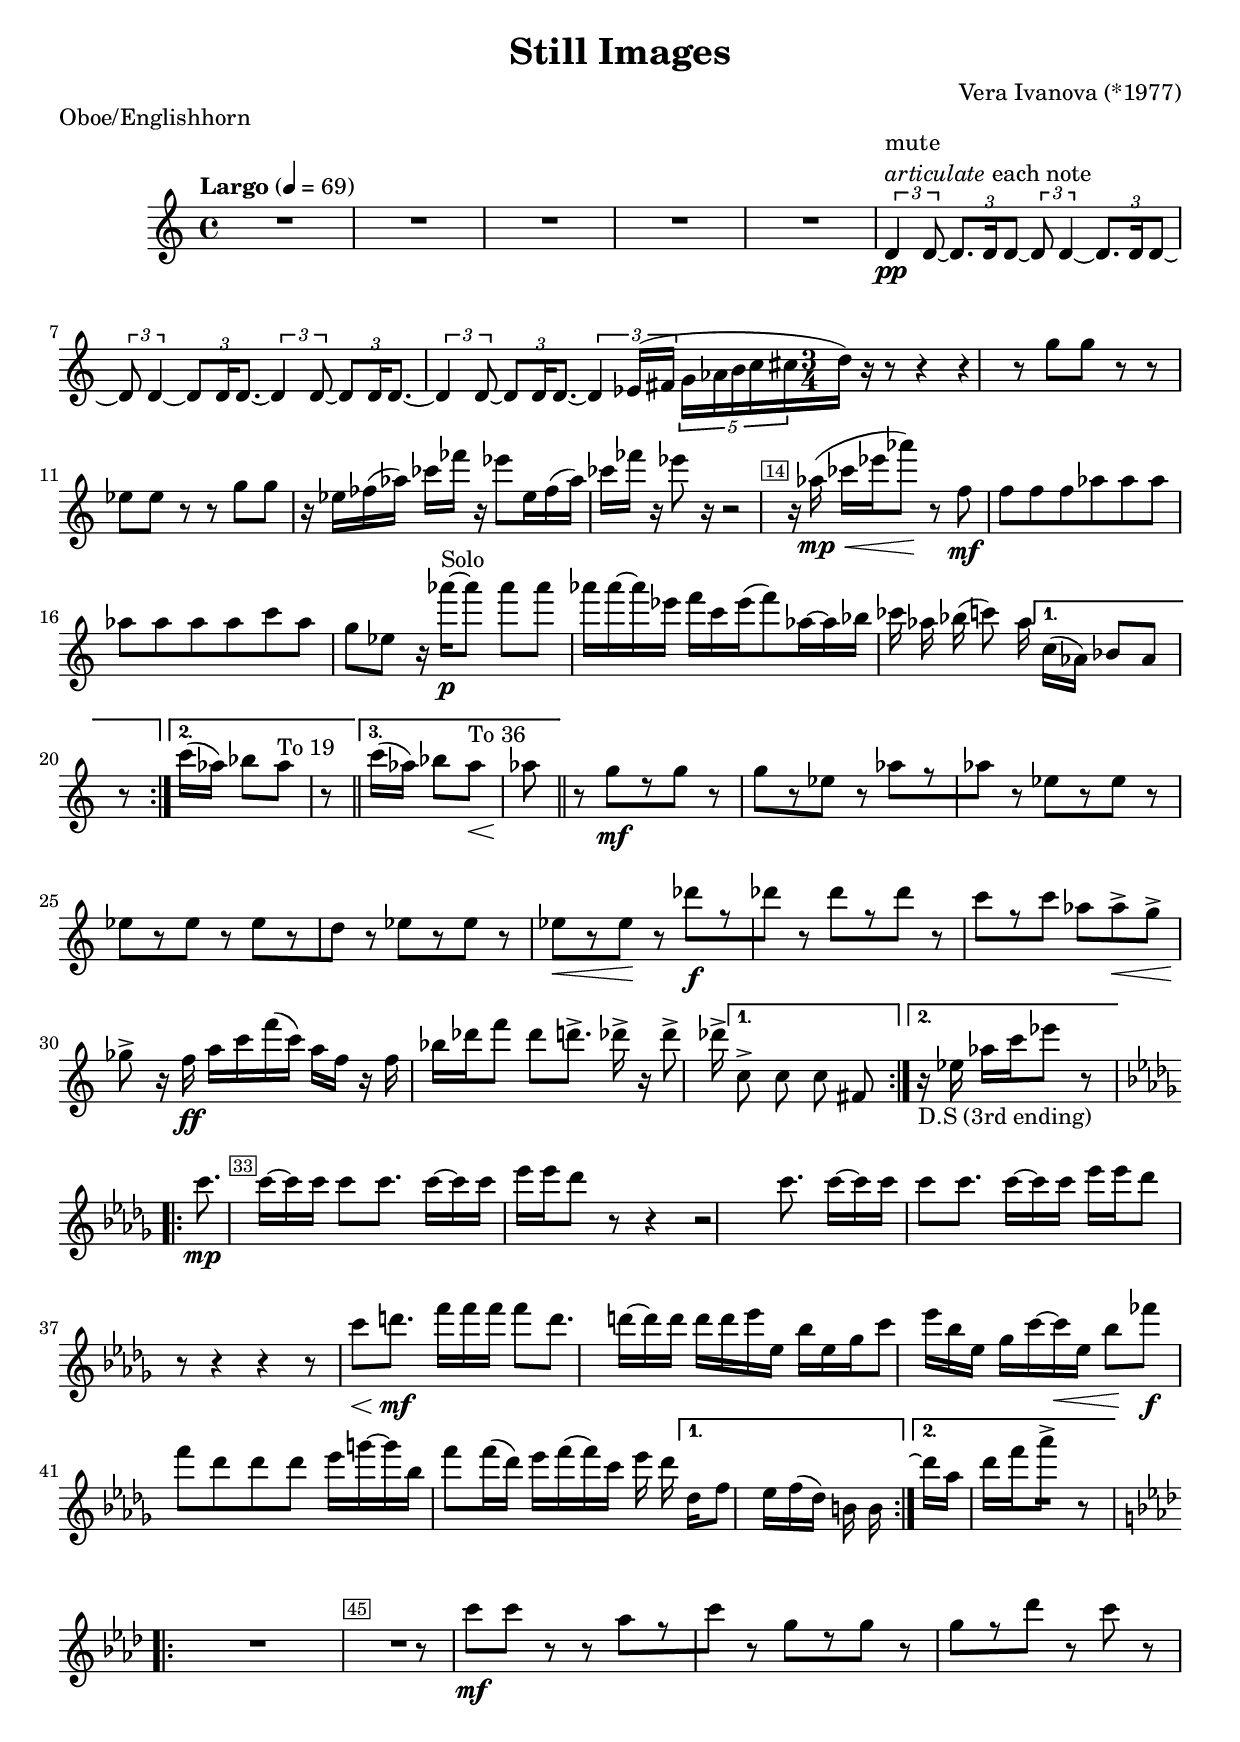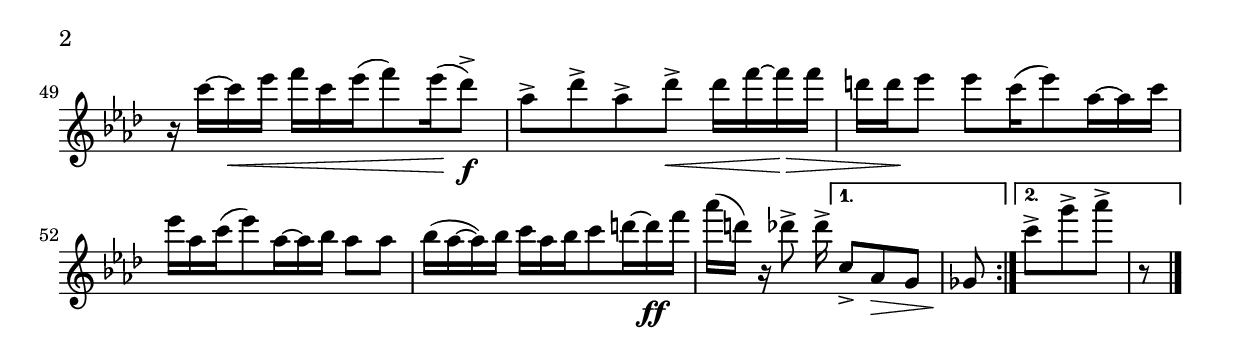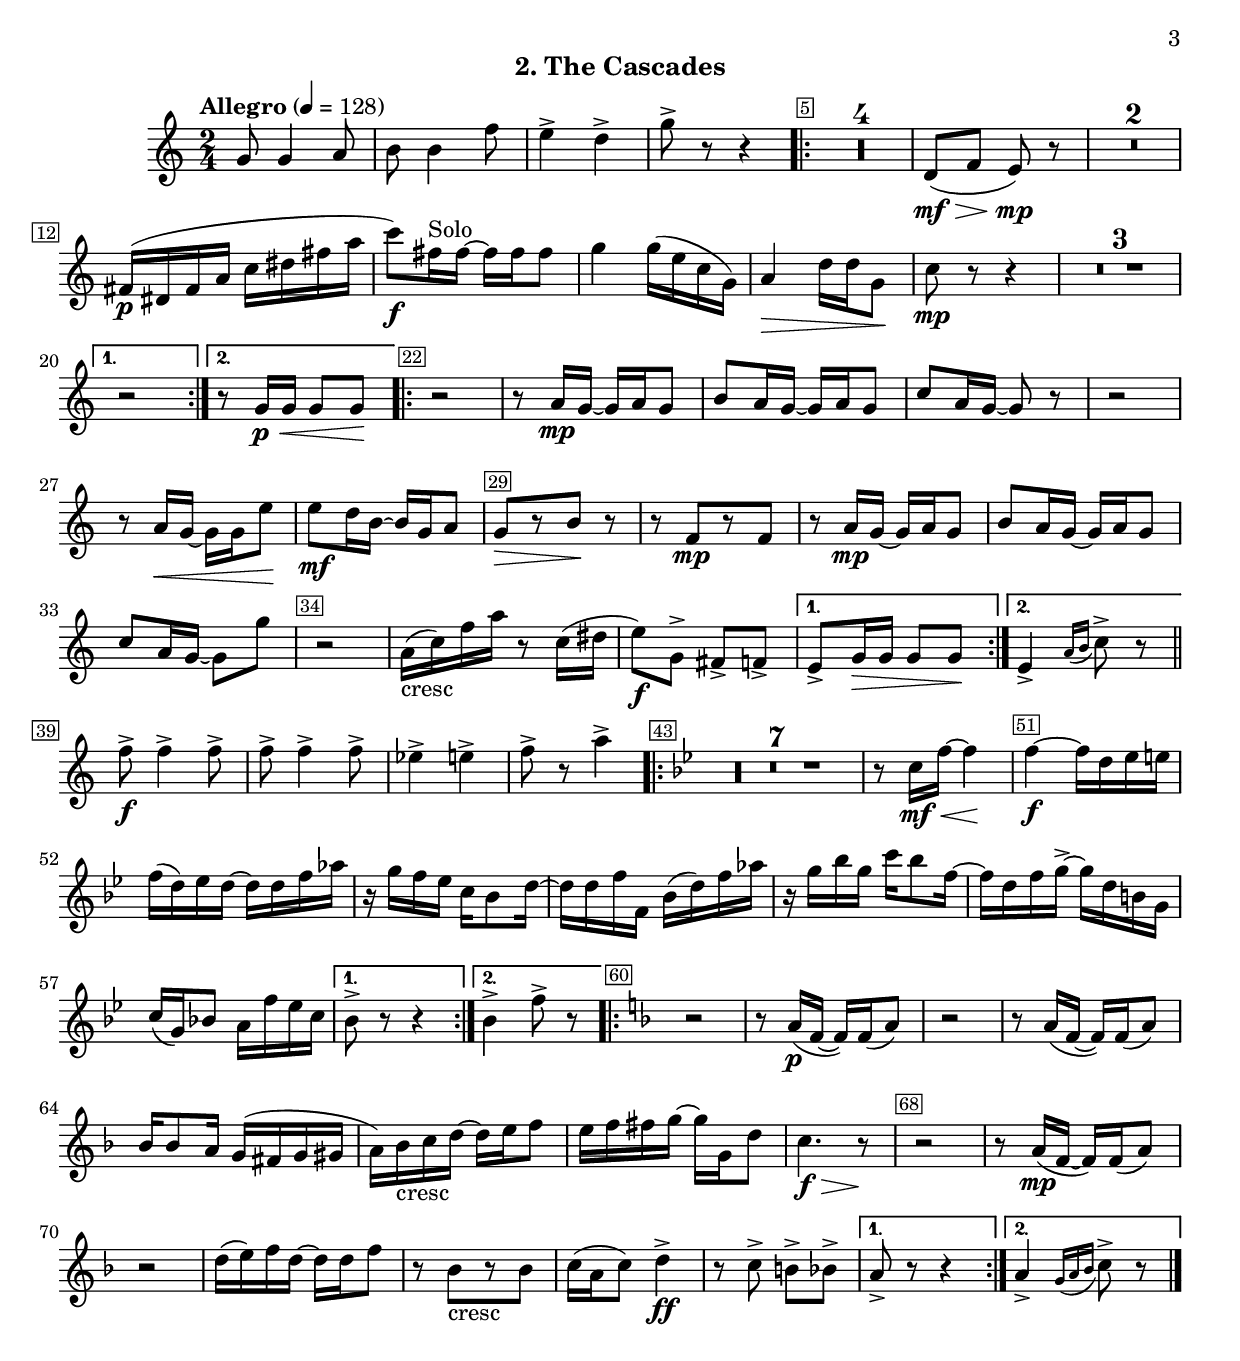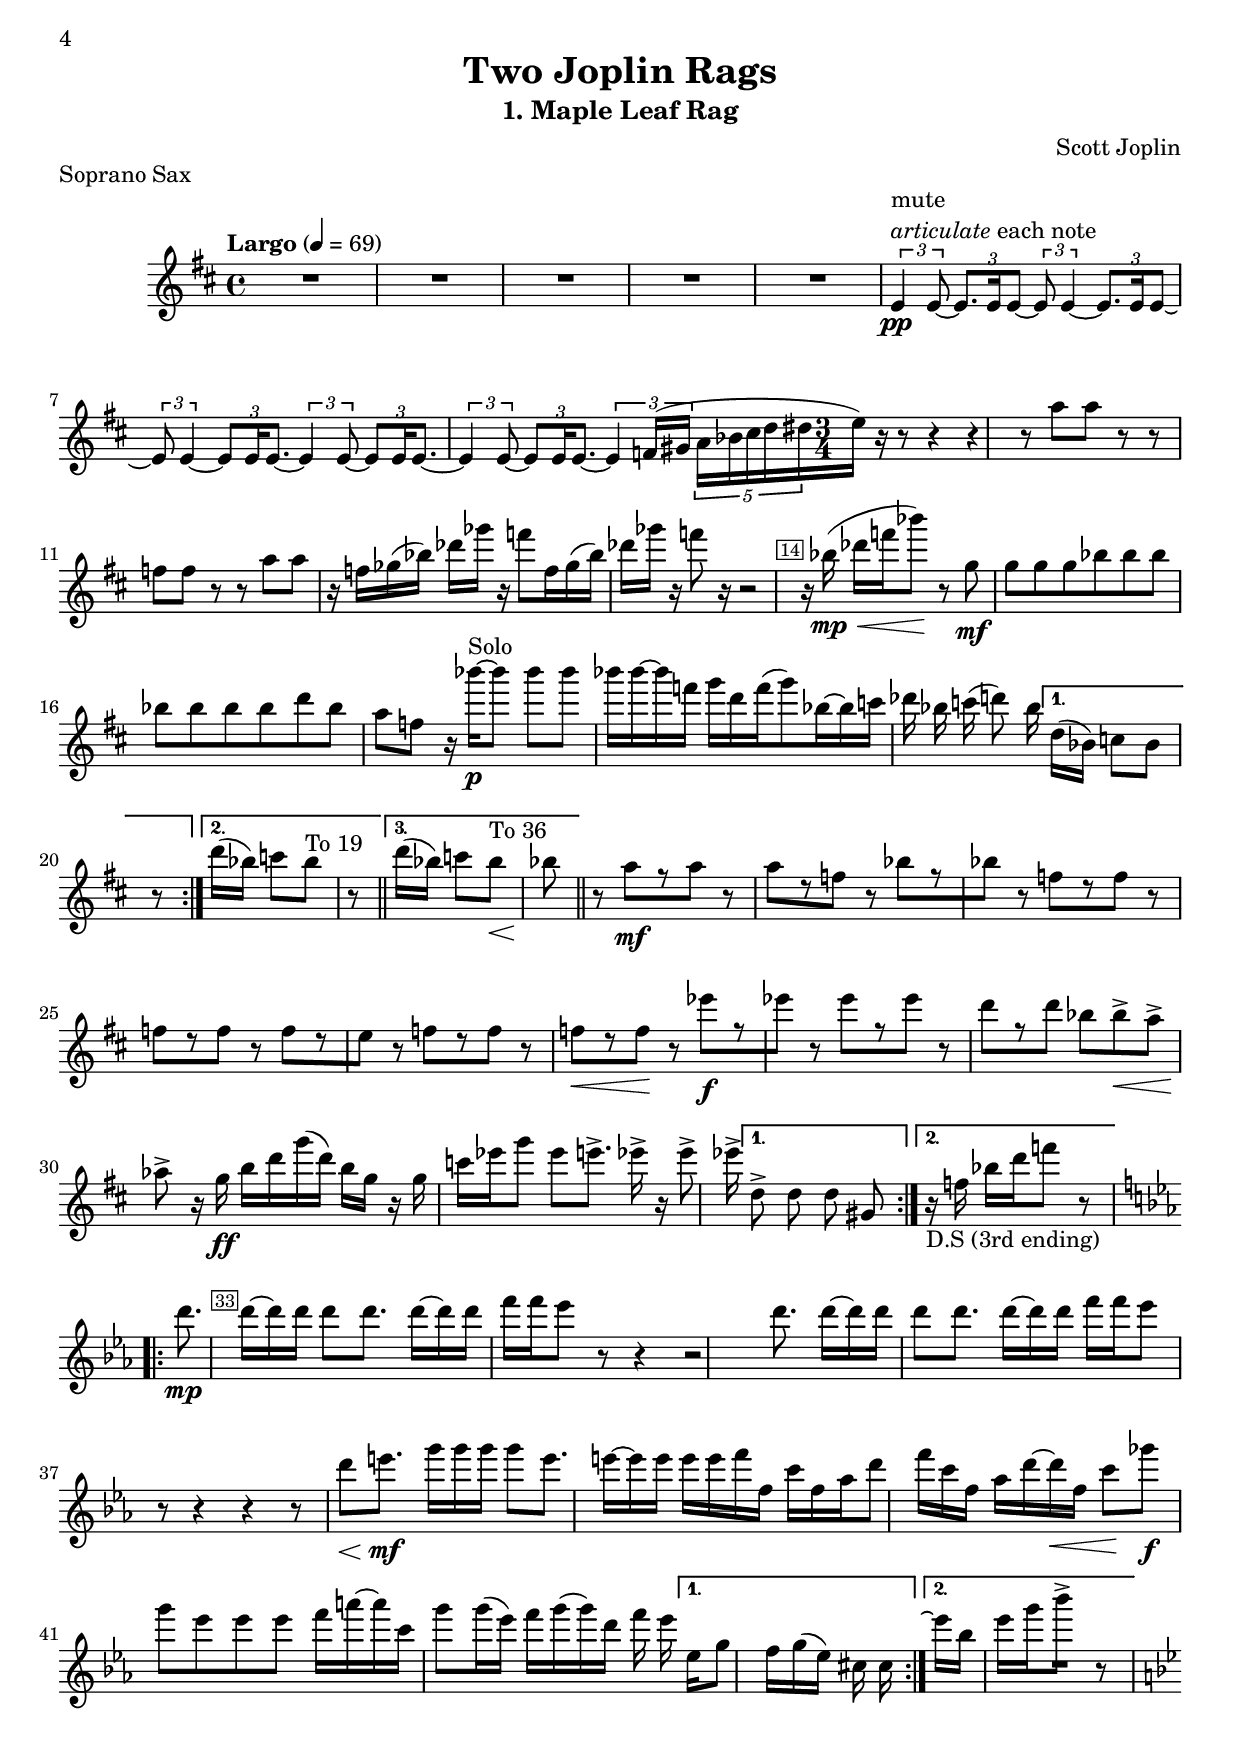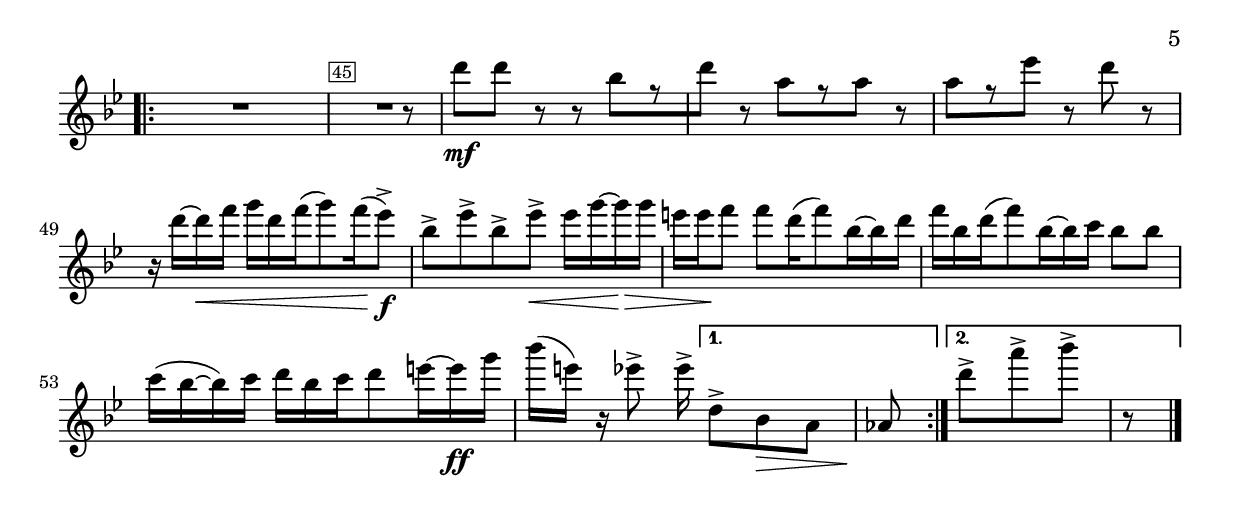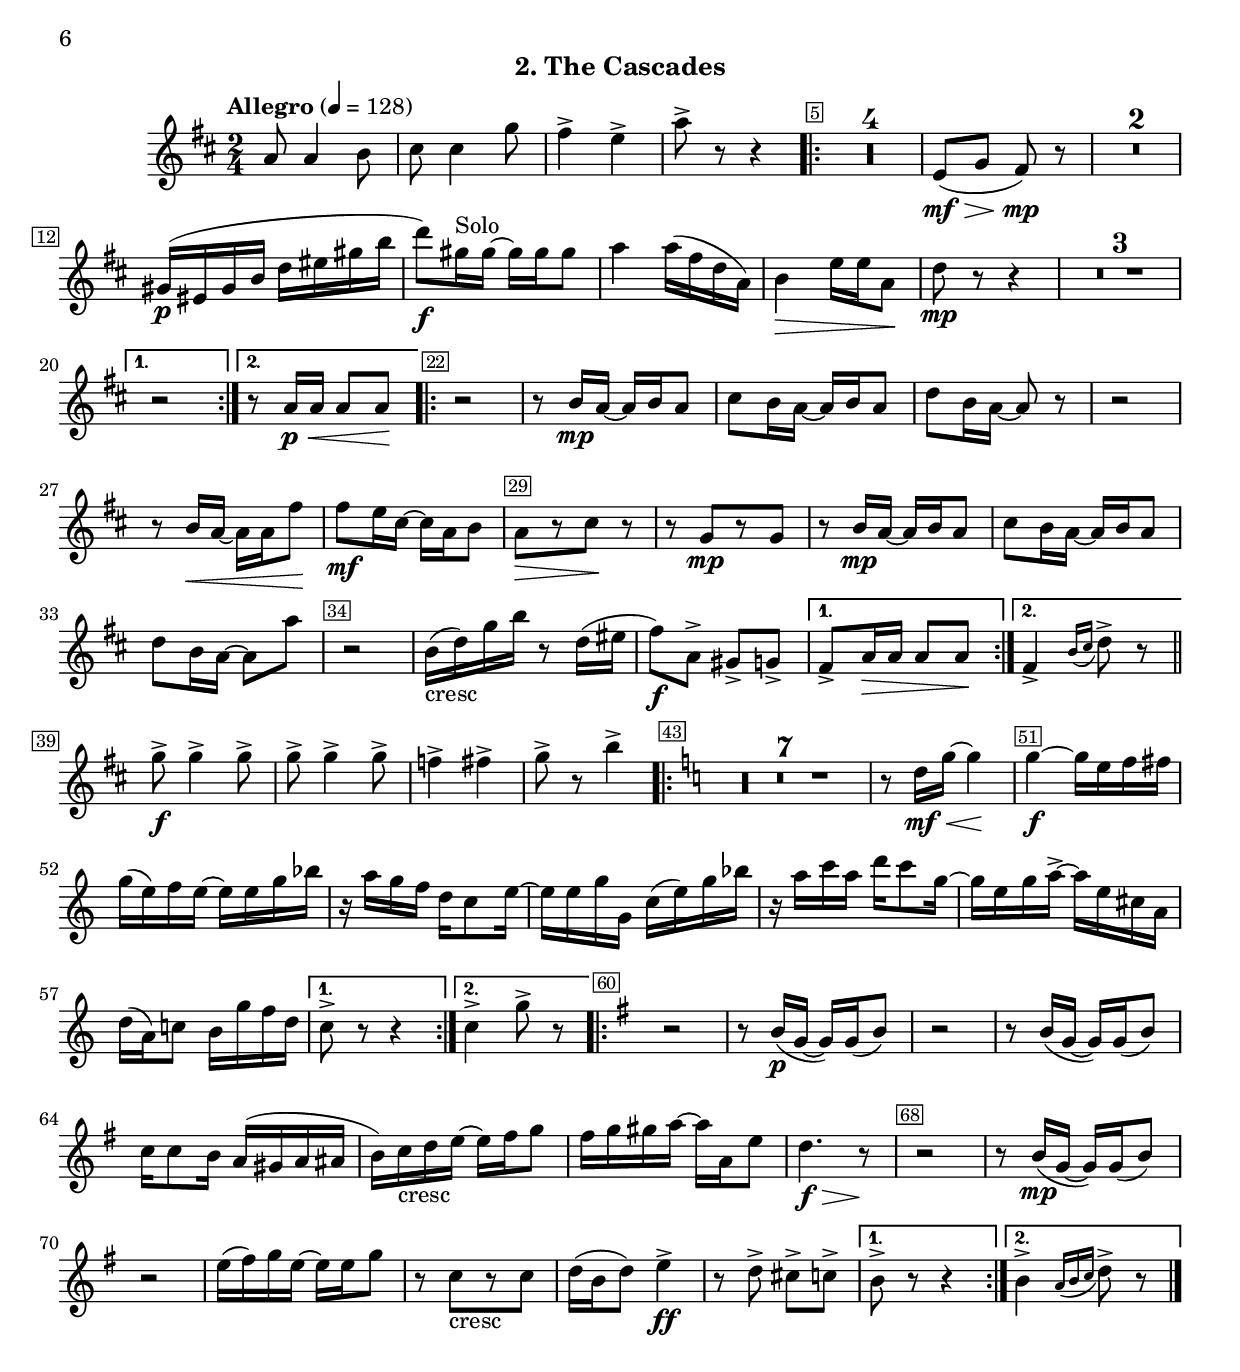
\language "english"
%{
Still Images, Vera Ivanova
Oboe and Englishhorn part 
===================

%}

num =
#(define-music-function (parser location musique) (ly:music?)
    #{ 
      \override Score.BarNumber.break-visibility = ##(#f #t #t)
      $musique 
      \revert Score.BarNumber.break-visibility 
    #})
  

maple_leaf_rag =  \relative c''{
  \key c \major
  \tempo "Largo" 4 = 69
  \time 4/4
   \repeat volta 3 {  
    \once \override Score.RehearsalMark.font-size = #-2
     R1*5 | 
     \tuplet 3/2 {
     d,4^\markup {
       \column {
            \line {  mute }
             \line { \italic  articulate each note }  
     } }_\pp d8~}   \tuplet 3/2 {d8. d16 d8~}  \tuplet 3/2 { d8 d4~} \tuplet 3/2 { d8. d16 d8~ } | 
    \tuplet 3/2 { d8 d4~ } \tuplet 3/2 { d8 d16 d8.~ } \tuplet 3/2 { d4 d8~ } \tuplet 3/2 { d8 d16 d8.~ }
     \tuplet 3/2 { d4 d8~}   \tuplet 3/2 {d8 d16 d8.~}  \tuplet 3/2 { d4 ef16 (fs16~ }  \tuplet 5/2 { g16 af16 b16 c16 cs16 } |

  \time 3/4 d16) r16 r8 r4 r4 

     | r8 g8 g8 r8 | r8 ef8 ef8 r8 | r8 g8 g8 r16 ef16   |
 
  ff16 (af16) cf16 ff16 r16 ef8 ef,16 | ff16 (af16) cf16 ff16 r16 ef8 r16 | 
  \override Score.BarNumber.stencil
    = #(make-stencil-boxer 0.1 0.25 ly:text-interface::print)
         \num r2 | 
  \revert Score.BarNumber.stencil 
  r16 af,16_\mp\< (cf16 ef16 af8\!) r8 | f,8_\mf  f8  f8  f8 |  af8 af8 af8 af8 |
  af8 af8 af8 c8 | af8 g8 ef8 r16 af'16^"Solo"_\p~ | 
  \override Score.BarNumber.stencil
    = #(make-stencil-boxer 0.1 0.25 ly:text-interface::print)
     \num
  af8 af8 af8  af16 af16~ | 
   \revert Score.BarNumber.stencil 
  
  af16 ef16 f16 c16 ef16 (f8) af,16~ |
  af16 bf16 cf16 af16 bf16 (c8) af16   
  
  } \alternative {
    \relative c'' { c16 (af16) bf8 af8 r8}
    {
                    c16 (af16) bf8 af8^"To 19" r8  \bar "||"
    }
    {
                    c16 (af16) bf8 af8^"To 36"\< af8\!  \bar "||"
    }
  }
  
   \repeat volta 2 {
      \override Score.BarNumber.stencil
    = #(make-stencil-boxer 0.1 0.25 ly:text-interface::print)
     \num
     r8 g8\mf[ r8 g8] | 
      
       \revert Score.BarNumber.stencil
      r8 g8[ r8 ef8] |
      r8 af8[ r8 af8] |
      r8 ef8[ r8 ef8] |
      r8 ef8[ r8 ef8] |
      r8 ef8[ r8 d8] |
      r8 ef8[ r8 ef8] |
      r8 ef8\<[ r8 ef8\!] |
        \override Score.BarNumber.stencil
    = #(make-stencil-boxer 0.1 0.25 ly:text-interface::print)
     \num
      r8 df'8\f[ r8 df8] |
       \revert Score.BarNumber.stencil 
       r8 df8[ r8 df8] |
       r8 c8[ r8 c8] |
       af8 af8->\< g8-> gf8->\! |
       r16 f16\ff a16 c16 f16 (c16) a16 f16 |
       r16 f16 bf16 df16 f8 df8 |
       d8.-> df16-> r16 df8-> df16-> 
  } \alternative {
    \relative c'' { c8-> c8 c8 fs,8}
    {
    r16_"D.S (3rd ending)" ef,16 af16 c16 ef8 r8 \bar "||"
    }
  }
  \repeat volta 2 {
     \key df \major
    \override Score.BarNumber.stencil
    = #(make-stencil-boxer 0.1 0.25 ly:text-interface::print)
      \bar ".|:" \num
     c8.\mp c16~ c16 c16 c8 |
       \revert Score.BarNumber.stencil
       c8. c16~ c16 c16 ef16 ef16 |
       df8 r8 r4 | r2 |  c8. c16~ c16 c16 c8 | c8. c16~ c16 c16 ef16 ef16 |df8 r8 r4 |  r4 r8 c8\< |
    \override Score.BarNumber.stencil = #(make-stencil-boxer 0.1 0.25 ly:text-interface::print)
     \num       d8.\mf\! f16 f16 f16 f8 |
     \revert Score.BarNumber.stencil
      d8. d16~ d16 d16 d16 d16 | 
      ef16 ef,16 bf'16 ef,16 gf16 c8 ef16 | bf16 ef,16 gf16 c16~ c16\< ef,16 bf'8\! | ff'8\f f8 df8 df8 | df8 ef16 g16~ g16 bf,16 f'8 |
      f16 (df16) ef16 f16  (f16) c16 ef16 df16~ |
  }
    \alternative {
    \relative c'' {df16 f8 ef16 f16 (df16) b16 b16   }
    { 
      df16\repeatTie  af16 df16 f16 af8-> r8 \bar "||" 
    }
}

\repeat volta 2 {
 \key af \major  
  \compressFullBarRests
   \override Score.BarNumber.stencil
    = #(make-stencil-boxer 0.1 0.25 ly:text-interface::print)
  \bar ".|:"  \num  
  R1*1    |
    \revert Score.BarNumber.stencil
  r8 c,8\mf c8 r8 |
  r8 af8[ r8 c8] | r8 g8[ r8 g8] | r8 g8[ r8 df'8] | r8 c8 r8 r16 c16~ | c16\< ef16 f16 c16 ef16 (f8) ef16\!( | df8->\f) af8-> df8-> af8-> | 
  df8->\< df16 f16~ f16\!\> f16 d16 d16\! | ef8 ef8 c16 (ef8) af,16~ | af16 c16 ef16 af,16 c16 (ef8) af,16~ | af16 bf16 af8 af8 bf16 (af16~ | 
  af16) bf16 c16 af16 bf16 c8 d16~ | d16\ff f16 af16 (d,16) r16 df8-> df16-> | 
  
} \alternative {
    \relative c'' { 
    c8-> af8\> g8 gf8\! 
    
    }
{ c8-> g'8-> af8-> r8 \bar "|." 
}
}

}

the_cascades =  \relative c''{
  \key c \major
  \tempo "Allegro" 4 = 128
  \time 2/4
  g8 g4 a8 | b8 b4 f'8 | e4-> d4-> | g8-> r8 r4 |

  \repeat volta 2 {  
          \compressFullBarRests
           \override Score.BarNumber.stencil
            = #(make-stencil-boxer 0.1 0.25 ly:text-interface::print)
          \bar ".|:"  \num  
          R1*2    |
         \revert Score.BarNumber.stencil 
         d,8\mf\>( f8 e8\mp\!) r8  | 
        R1*1 |
           \override Score.BarNumber.stencil
            = #(make-stencil-boxer 0.1 0.25 ly:text-interface::print)
          \num fs16\p( ds16 fs16 a16 c16 ds16 fs16 a16 |
          \revert Score.BarNumber.stencil 
          c8\f) fs,16^"Solo" fs16~ fs16 fs16 fs8 | g4 g16( e16 c16 g16) | a4\> d16 d16 g,8\! | c8\mp r8 r4 |
        \set Score.skipBars = ##t
        R2*3 |
  } \alternative {
    \relative c'' { r2 }
    {
                    r8 g16\p\< g16 g8 g8\!  
    }
  }  
    \repeat volta 2 {
          \override Score.BarNumber.stencil
            = #(make-stencil-boxer 0.1 0.25 ly:text-interface::print)
          \bar ".|:"  \num  
          r2 |
          \revert Score.BarNumber.stencil 
          r8 a16\mp g16~ g16 a16 g8 | b8 a16 g16~ g16 a16 g8 | c8 a16 g16~ g8 r8 | r2 | r8 a16\< g16~ g16 g16 e'8\! | e8\mf d16 b16~ b16 g16 a8 | 
           \override Score.BarNumber.stencil
            = #(make-stencil-boxer 0.1 0.25 ly:text-interface::print)
            \num g8\>[ r8 b8\!] r8  |
            \revert Score.BarNumber.stencil 
            r8 f8\mp[ r8 f8] | r8 a16\mp g16~ g16 a16 g8 | b8 a16 g16~ g16 a16 g8 | c8 a16 g16~ g8 g'8 |
                         \override Score.BarNumber.stencil
            = #(make-stencil-boxer 0.1 0.25 ly:text-interface::print)
          \num r2 | 
            \revert Score.BarNumber.stencil 
            a,16_"cresc"( c16) f16 a16 r8 c,16 (ds16 | e8\f) g,8-> fs8-> f8-> |
    } \alternative {
     
     \relative c'' { e,8-> g16\> g16 g8 g8\! }
     { 
      e4-> \grace { a16( b16 } c8->) r8 \bar  "||" 
     }  
    }
     \override Score.BarNumber.stencil = #(make-stencil-boxer 0.1 0.25 ly:text-interface::print)
          \num f8\f-> f4-> f8-> | 
           \revert Score.BarNumber.stencil 
          f8-> f4-> f8-> | ef4-> e4-> | f8-> r8 a4-> \bar "||"
        \repeat volta 2 {
       \key bf \major  
              \compressFullBarRests
                     \override Score.BarNumber.stencil
                      = #(make-stencil-boxer 0.1 0.25 ly:text-interface::print)
                    \bar ".|:"  \num  
                    R2*7    |
                \revert Score.BarNumber.stencil
                r8 c,16\mf\< f16~ f4\!  | 
       \override Score.BarNumber.stencil
                      = #(make-stencil-boxer 0.1 0.25 ly:text-interface::print)
                     \num f4\f~ f16 d16 ef16 e16  | 
                     \revert Score.BarNumber.stencil
                    f16( d16) ef16 d16~ d16 d16 f16 af16 | r16 g16 f16 ef16 c16 bf8 d16~ | d16 d16 f16 f,16 bf16( d16) f16 af16 |
                    r16 g16 bf16 g16 c16 bf8 f16~ | f16 d16 f16 g16->~ g16 d16 b16 g16 | c16 (g16) bf!8 a16 f'16 ef16 c16 | 
   } \alternative {
    \relative c'' {bf8-> r8 r4  }
        {  bf4-> f'8-> r8 \bar "||"  }
  }
  
    \repeat volta 2 {
       \key f \major  
                     \override Score.BarNumber.stencil
                      = #(make-stencil-boxer 0.1 0.25 ly:text-interface::print)
                    \bar ".|:"  \num  
                    r2  |
                \revert Score.BarNumber.stencil
                 r8 a,16\p (f16~ f16 ) f16( a8)   |  r2 |  r8 a16 (f16~ f16 ) f16( a8)   | bf16 bf8 a16 g16 (fs16 g16 gs16 |
                 a16) bf16_"cresc" c16 d16~ d16 e16 f8 | e16 f16 fs16 g16~ g16 g,16 d'8 | c4.\f\> r8\!  |
                     \override Score.BarNumber.stencil
                      = #(make-stencil-boxer 0.1 0.25 ly:text-interface::print)
                      \num r2 |
                      \revert Score.BarNumber.stencil
                 r8 a16\mp (f16~ f16 ) f16(a8) | r2 |  d16 (e16) f16 d16~ d16 d16 f8 | r8 bf,8_"cresc"[ r8 bf8] | c16( a16 c8) d4->\ff | r8 c8-> b8-> bf!8-> |
   } \alternative {
    \relative c'' {a8-> r8 r4  }
        {  a4-> \grace  { g16( a16 bf16 } c8->) r8 \bar "|."  }
  }
}
 



\bookpart {
  \header{
    title = "Still Images"

    composer = "Vera Ivanova (*1977)"
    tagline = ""  % removed
  }

  \markup {Oboe/Englishhorn }
  \score {
      <<
        \new Staff \maple_leaf_rag
      >>
  }
 
  }
  
  
\bookpart {
  \header{
      subtitle = "2. The Cascades"
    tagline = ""  % removed
  }

  
      \score {
          <<
        \new Staff \the_cascades
      >>
    
  }
}
  


\bookpart {
  \header{
   title = "Two Joplin Rags"
   subtitle = "1. Maple Leaf Rag"
    composer = "Scott Joplin"
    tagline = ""  % removed
  }
 \markup {Soprano Sax}
  \score {
    \transpose bf c'
    <<
   
      \new Staff \maple_leaf_rag
    >>
  }
}

\bookpart {
  \header{
      subtitle = "2. The Cascades"
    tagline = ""  % removed
  }

  
      \score {
         \transpose bf c'
          <<
        \new Staff \the_cascades
      >>
    
  }
}

\version "2.18.2"  % necessary for upgrading to future LilyPond versions.
